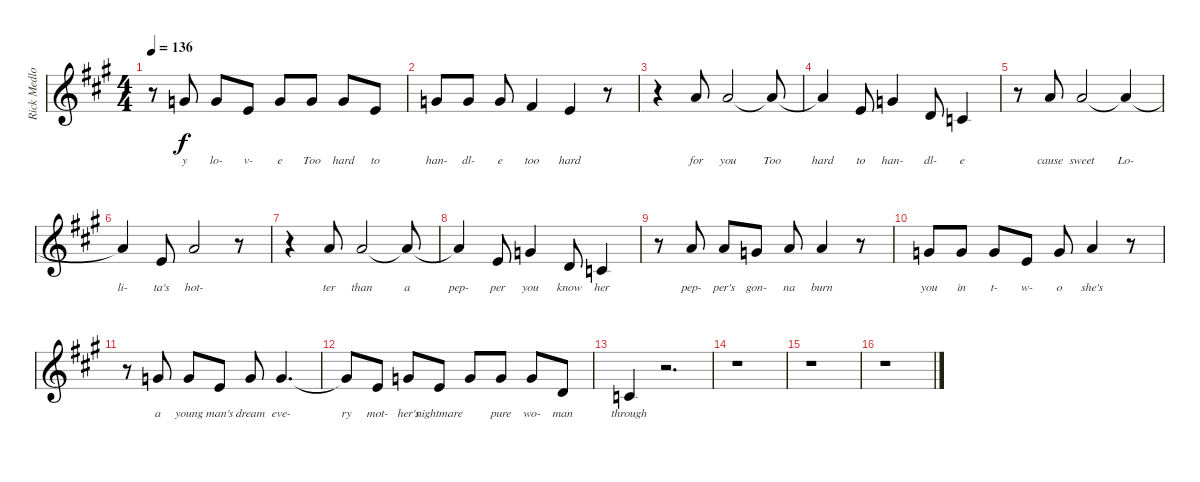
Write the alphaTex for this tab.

\track ("Rick Medlocke Vocals" "Rick Medlo") {instrument violin}
\staff {score}
\tuning (E4 B3 G3 D3 A2 E2) {hide}
\ts (4 4)
\tempo 136
\clef g2
\ks a
r.8{dy f} 8.2.8{lyrics (0 "y") lyrics (1 "") lyrics (2 "") lyrics (3 "") lyrics (4 "")} 8.2.8{lyrics (0 "lo-") lyrics (1 "") lyrics (2 "") lyrics (3 "") lyrics (4 "")} 5.2.8{lyrics (0 "v-") lyrics (1 "") lyrics (2 "") lyrics (3 "") lyrics (4 "")} 8.2.8{lyrics (0 "e") lyrics (1 "") lyrics (2 "") lyrics (3 "") lyrics (4 "")} 8.2.8{lyrics (0 "Too") lyrics (1 "") lyrics (2 "") lyrics (3 "") lyrics (4 "")} 8.2.8{lyrics (0 "hard") lyrics (1 "") lyrics (2 "") lyrics (3 "") lyrics (4 "")} 5.2.8{lyrics (0 "to") lyrics (1 "") lyrics (2 "") lyrics (3 "") lyrics (4 "")} |
8.2.8{lyrics (0 "han-") lyrics (1 "") lyrics (2 "") lyrics (3 "") lyrics (4 "")} 8.2.8{lyrics (0 "dl-") lyrics (1 "") lyrics (2 "") lyrics (3 "") lyrics (4 "")} 8.2.8{lyrics (0 "e") lyrics (1 "") lyrics (2 "") lyrics (3 "") lyrics (4 "")} 7.2{be (custom 0 0 10 2 20 2 30 0 60 0)}.4{lyrics (0 "too") lyrics (1 "") lyrics (2 "") lyrics (3 "") lyrics (4 "")} 5.2.4{lyrics (0 "hard") lyrics (1 "") lyrics (2 "") lyrics (3 "") lyrics (4 "")} r.8 |
r.4 5.1.8{lyrics (0 "for") lyrics (1 "") lyrics (2 "") lyrics (3 "") lyrics (4 "")} 5.1.2{lyrics (0 "you") lyrics (1 "") lyrics (2 "") lyrics (3 "") lyrics (4 "")} 5.1{t}.8{lyrics (0 "Too") lyrics (1 "") lyrics (2 "") lyrics (3 "") lyrics (4 "")} |
5.1{t}.4{lyrics (0 "hard") lyrics (1 "") lyrics (2 "") lyrics (3 "") lyrics (4 "")} 5.2.8{lyrics (0 "to") lyrics (1 "") lyrics (2 "") lyrics (3 "") lyrics (4 "")} 8.2.4{lyrics (0 "han-") lyrics (1 "") lyrics (2 "") lyrics (3 "") lyrics (4 "")} 7.3{be (custom 0 0 10 4 20 4 30 0 60 0)}.8{lyrics (0 "dl-") lyrics (1 "") lyrics (2 "") lyrics (3 "") lyrics (4 "")} 5.3.4{lyrics (0 "e") lyrics (1 "") lyrics (2 "") lyrics (3 "") lyrics (4 "")} |
r.8 5.1.8{lyrics (0 "cause") lyrics (1 "") lyrics (2 "") lyrics (3 "") lyrics (4 "")} 5.1.2{lyrics (0 "sweet") lyrics (1 "") lyrics (2 "") lyrics (3 "") lyrics (4 "")} 5.1{t}.4{lyrics (0 "Lo-") lyrics (1 "") lyrics (2 "") lyrics (3 "") lyrics (4 "")} |
5.1{t}.4{lyrics (0 "li-") lyrics (1 "") lyrics (2 "") lyrics (3 "") lyrics (4 "")} 5.2.8{lyrics (0 "ta's") lyrics (1 "") lyrics (2 "") lyrics (3 "") lyrics (4 "")} 5.1.2{lyrics (0 "hot-") lyrics (1 "") lyrics (2 "") lyrics (3 "") lyrics (4 "")} r.8 |
r.4 5.1.8{lyrics (0 "ter") lyrics (1 "") lyrics (2 "") lyrics (3 "") lyrics (4 "")} 5.1.2{lyrics (0 "than") lyrics (1 "") lyrics (2 "") lyrics (3 "") lyrics (4 "")} 5.1{t}.8{lyrics (0 "a") lyrics (1 "") lyrics (2 "") lyrics (3 "") lyrics (4 "")} |
5.1{t}.4{lyrics (0 "pep-") lyrics (1 "") lyrics (2 "") lyrics (3 "") lyrics (4 "")} 5.2.8{lyrics (0 "per") lyrics (1 "") lyrics (2 "") lyrics (3 "") lyrics (4 "")} 8.2.4{lyrics (0 "you") lyrics (1 "") lyrics (2 "") lyrics (3 "") lyrics (4 "")} 7.3{be (custom 0 0 10 4 20 4 30 0 60 0)}.8{lyrics (0 "know") lyrics (1 "") lyrics (2 "") lyrics (3 "") lyrics (4 "")} 5.3.4{lyrics (0 "her") lyrics (1 "") lyrics (2 "") lyrics (3 "") lyrics (4 "")} |
r.8 5.1.8{lyrics (0 "pep-") lyrics (1 "") lyrics (2 "") lyrics (3 "") lyrics (4 "")} 5.1.8{lyrics (0 "per's") lyrics (1 "") lyrics (2 "") lyrics (3 "") lyrics (4 "")} 8.2.8{lyrics (0 "gon-") lyrics (1 "") lyrics (2 "") lyrics (3 "") lyrics (4 "")} 5.1.8{lyrics (0 "na") lyrics (1 "") lyrics (2 "") lyrics (3 "") lyrics (4 "")} 5.1.4{lyrics (0 "burn") lyrics (1 "") lyrics (2 "") lyrics (3 "") lyrics (4 "")} r.8 |
8.2.8{lyrics (0 "you") lyrics (1 "") lyrics (2 "") lyrics (3 "") lyrics (4 "")} 8.2.8{lyrics (0 "in") lyrics (1 "") lyrics (2 "") lyrics (3 "") lyrics (4 "")} 8.2.8{lyrics (0 "t-") lyrics (1 "") lyrics (2 "") lyrics (3 "") lyrics (4 "")} 5.2.8{lyrics (0 "w-") lyrics (1 "") lyrics (2 "") lyrics (3 "") lyrics (4 "")} 8.2.8{lyrics (0 "o") lyrics (1 "") lyrics (2 "") lyrics (3 "") lyrics (4 "")} 5.1.4{lyrics (0 "she's") lyrics (1 "") lyrics (2 "") lyrics (3 "") lyrics (4 "")} r.8 |
r.8 8.2.8{lyrics (0 "a") lyrics (1 "") lyrics (2 "") lyrics (3 "") lyrics (4 "")} 8.2.8{lyrics (0 "young") lyrics (1 "") lyrics (2 "") lyrics (3 "") lyrics (4 "")} 5.2.8{lyrics (0 "man's") lyrics (1 "") lyrics (2 "") lyrics (3 "") lyrics (4 "")} 8.2.8{lyrics (0 "dream") lyrics (1 "") lyrics (2 "") lyrics (3 "") lyrics (4 "")} 8.2.4{d lyrics (0 "eve-") lyrics (1 "") lyrics (2 "") lyrics (3 "") lyrics (4 "")} |
8.2{t}.8{lyrics (0 "ry") lyrics (1 "") lyrics (2 "") lyrics (3 "") lyrics (4 "")} 5.2.8{lyrics (0 "mot-") lyrics (1 "") lyrics (2 "") lyrics (3 "") lyrics (4 "")} 8.2.8{lyrics (0 "her's") lyrics (1 "") lyrics (2 "") lyrics (3 "") lyrics (4 "")} 5.2.8{lyrics (0 "nightmare") lyrics (1 "") lyrics (2 "") lyrics (3 "") lyrics (4 "")} 8.2.8{lyrics (0 "") lyrics (1 "") lyrics (2 "") lyrics (3 "") lyrics (4 "")} 8.2.8{lyrics (0 "pure") lyrics (1 "") lyrics (2 "") lyrics (3 "") lyrics (4 "")} 8.2.8{lyrics (0 "wo-") lyrics (1 "") lyrics (2 "") lyrics (3 "") lyrics (4 "")} 7.3{be (custom 0 0 10 4 20 4 30 0 60 0)}.8{lyrics (0 "man") lyrics (1 "") lyrics (2 "") lyrics (3 "") lyrics (4 "")} |
5.3.4{lyrics (0 "through") lyrics (1 "") lyrics (2 "") lyrics (3 "") lyrics (4 "")} r.2{d} |
r.1 |
r.1 |
r.1
